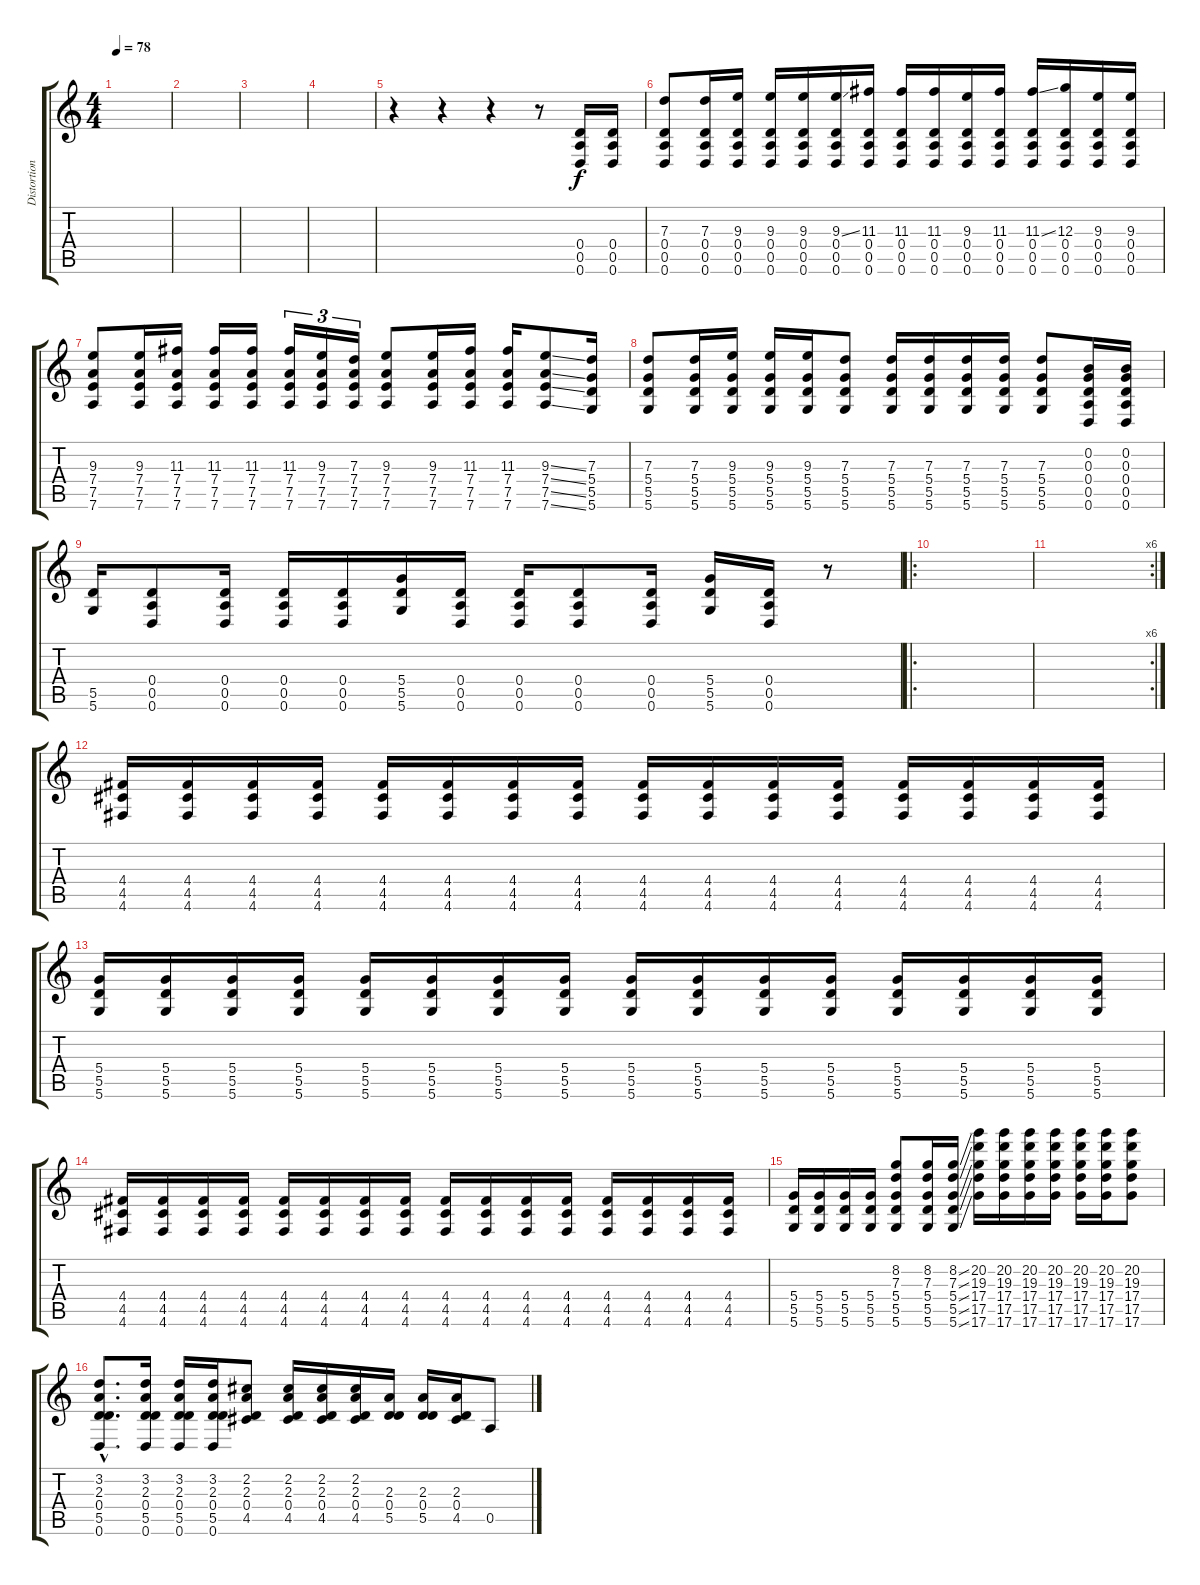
\track ("Distortion" "Distortion") {instrument overdrivenguitar}
\staff {score tabs}
\tuning (E4 B3 G3 D3 A2 D2) {hide}
\ts (4 4)
\tempo 78
\clef g2
\ks c
|
|
|
|
r.4 r.4 r.4 r.8 (0.4 0.5 0.6).16 (0.4 0.5 0.6).16 |
(7.3 0.4 0.5 0.6).8 (7.3 0.4 0.5 0.6).16 (9.3 0.4 0.5 0.6).16 (9.3 0.4 0.5 0.6).16 (9.3 0.4 0.5 0.6).16 (9.3{ss} 0.4 0.5 0.6).16 (11.3 0.4 0.5 0.6).16 (11.3 0.4 0.5 0.6).16 (11.3 0.4 0.5 0.6).16 (9.3 0.4 0.5 0.6).16 (11.3 0.4 0.5 0.6).16 (11.3{ss} 0.4 0.5 0.6).16 (12.3 0.4 0.5 0.6).16 (9.3 0.4 0.5 0.6).16 (9.3 0.4 0.5 0.6).16 |
(9.3 7.4 7.5 7.6).8 (9.3 7.4 7.5 7.6).16 (11.3 7.4 7.5 7.6).16 (11.3 7.4 7.5 7.6).16 (11.3 7.4 7.5 7.6).16 (11.3 7.4 7.5 7.6).16{tu (3 2)} (9.3 7.4 7.5 7.6).16{tu (3 2)} (7.3 7.4 7.5 7.6).16{tu (3 2)} (9.3 7.4 7.5 7.6).8 (9.3 7.4 7.5 7.6).16 (11.3 7.4 7.5 7.6).16 (11.3 7.4 7.5 7.6).16 (9.3{ss} 7.4{ss} 7.5{ss} 7.6{ss}).8 (7.3 5.4 5.5 5.6).16 |
(7.3 5.4 5.5 5.6).8 (7.3 5.4 5.5 5.6).16 (9.3 5.4 5.5 5.6).16 (9.3 5.4 5.5 5.6).16 (9.3 5.4 5.5 5.6).16 (7.3 5.4 5.5 5.6).8 (7.3 5.4 5.5 5.6).16 (7.3 5.4 5.5 5.6).16 (7.3 5.4 5.5 5.6).16 (7.3 5.4 5.5 5.6).16 (7.3 5.4 5.5 5.6).8 (0.2 0.3 0.4 0.5 0.6).16 (0.2 0.3 0.4 0.5 0.6).16 |
(5.5 5.6).16 (0.4 0.5 0.6).8 (0.4 0.5 0.6).16 (0.4 0.5 0.6).16 (0.4 0.5 0.6).16 (5.4 5.5 5.6).16 (0.4 0.5 0.6).16 (0.4 0.5 0.6).16 (0.4 0.5 0.6).8 (0.4 0.5 0.6).16 (5.4 5.5 5.6).16 (0.4 0.5 0.6).16 r.8 |
\ro
|
\rc 6
|
(4.4 4.5 4.6).16 (4.4 4.5 4.6).16 (4.4 4.5 4.6).16 (4.4 4.5 4.6).16 (4.4 4.5 4.6).16 (4.4 4.5 4.6).16 (4.4 4.5 4.6).16 (4.4 4.5 4.6).16 (4.4 4.5 4.6).16 (4.4 4.5 4.6).16 (4.4 4.5 4.6).16 (4.4 4.5 4.6).16 (4.4 4.5 4.6).16 (4.4 4.5 4.6).16 (4.4 4.5 4.6).16 (4.4 4.5 4.6).16 |
(5.4 5.5 5.6).16 (5.4 5.5 5.6).16 (5.4 5.5 5.6).16 (5.4 5.5 5.6).16 (5.4 5.5 5.6).16 (5.4 5.5 5.6).16 (5.4 5.5 5.6).16 (5.4 5.5 5.6).16 (5.4 5.5 5.6).16 (5.4 5.5 5.6).16 (5.4 5.5 5.6).16 (5.4 5.5 5.6).16 (5.4 5.5 5.6).16 (5.4 5.5 5.6).16 (5.4 5.5 5.6).16 (5.4 5.5 5.6).16 |
(4.4 4.5 4.6).16 (4.4 4.5 4.6).16 (4.4 4.5 4.6).16 (4.4 4.5 4.6).16 (4.4 4.5 4.6).16 (4.4 4.5 4.6).16 (4.4 4.5 4.6).16 (4.4 4.5 4.6).16 (4.4 4.5 4.6).16 (4.4 4.5 4.6).16 (4.4 4.5 4.6).16 (4.4 4.5 4.6).16 (4.4 4.5 4.6).16 (4.4 4.5 4.6).16 (4.4 4.5 4.6).16 (4.4 4.5 4.6).16 |
(5.4 5.5 5.6).16 (5.4 5.5 5.6).16 (5.4 5.5 5.6).16 (5.4 5.5 5.6).16 (8.2 7.3 5.4 5.5 5.6).8 (8.2 7.3 5.4 5.5 5.6).16 (8.2{ss} 7.3{ss} 5.4{ss} 5.5{ss} 5.6{ss}).16 (20.2 19.3 17.4 17.5 17.6).16 (20.2 19.3 17.4 17.5 17.6).16 (20.2 19.3 17.4 17.5 17.6).16 (20.2 19.3 17.4 17.5 17.6).16 (20.2 19.3 17.4 17.5 17.6).16 (20.2 19.3 17.4 17.5 17.6).16 (20.2 19.3 17.4 17.5 17.6).8 |
(3.2{hac} 2.3{hac} 0.4{hac} 5.5{hac} 0.6{hac}).8{d} (3.2 2.3 0.4 5.5 0.6).16 (3.2 2.3 0.4 5.5 0.6).16 (3.2 2.3 0.4 5.5 0.6).16 (2.2 2.3 0.4 4.5).8 (2.2 2.3 0.4 4.5).16 (2.2 2.3 0.4 4.5).16 (2.2 2.3 0.4 4.5).16 (2.3 0.4 5.5).16 (2.3 0.4 5.5).16 (2.3 0.4 4.5).16 0.5.8
